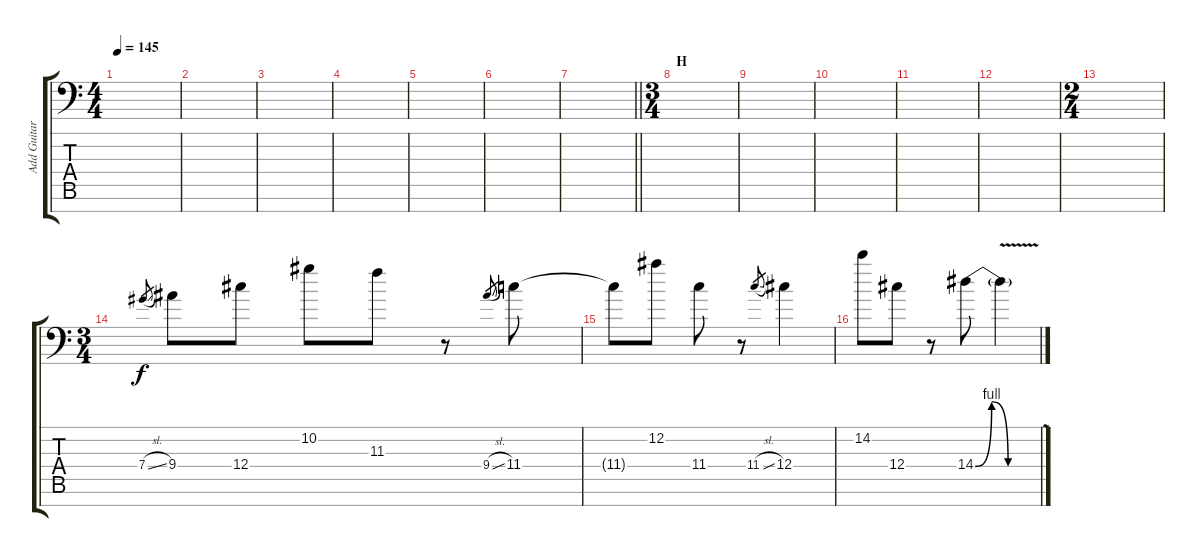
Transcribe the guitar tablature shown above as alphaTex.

\track ("Add Guitare" "Add Guitar") {instrument distortionguitar}
\staff {score tabs}
\tuning (Eb4 Bb3 Gb3 Db3 Ab2 Eb2 Bb1) {hide}
\ts (4 4)
\tempo 145
\clef f4
\ks c
|
|
|
|
|
|
\barLineRight lightlight
|
\ts (3 4)
\section ("" "H")
|
|
|
|
|
\ts (2 4)
|
\ts (3 4)
7.4{sl}.8{gr} 9.4.8{volume 9 balance 0} 12.4.8 10.2.8 11.3.8 r.8 9.4{sl}.8{gr} 11.4.8 |
11.4{t}.8 12.2.8 11.4.8 r.8 11.4{sl}.8{gr} 12.4.4 |
14.2.8 12.4.8 r.8 14.4{be (custom 0 0 15 4 30 0 60 0)}.8 14.4{v t}.4
